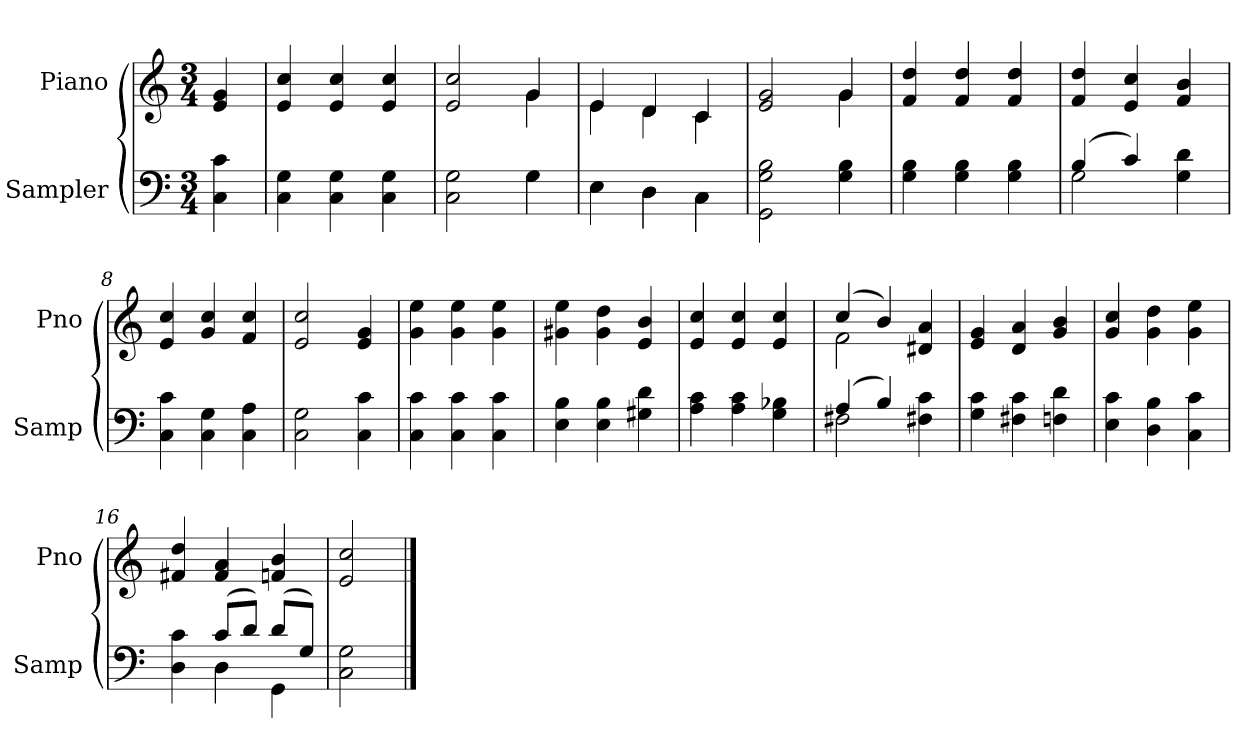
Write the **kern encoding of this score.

**kern	**kern
*part2	*part1
*staff2	*staff1
*I"Sampler	*I"Piano
*I'Samp	*I'Pno
*clefF4	*clefG2
*M3/4	*M3/4
=1	=1
4C 4c	4e 4g
=2	=2
4C 4G	4e 4cc
4C 4G	4e 4cc
4C 4G	4e 4cc
=3	=3
*^	*^
2C 2G	2ryy	2e 2cc	2ryy
4G\	4G	4g/	4g
=4	=4	=4	=4
4E\	4E	4e/	4e
4D\	4D	4d/	4d
4C\	4C	4c/	4c
*v	*v	*	*
=5	=5	=5
2GG 2G 2B	2e 2g	2ryy
4G 4B	4g/	4g
*	*v	*v
=6	=6
4G 4B	4f 4dd
4G 4B	4f 4dd
4G 4B	4f 4dd
=7	=7
*^	*
(4B/	2G	4f 4dd
4c/)	.	4e 4cc
4G 4d	4ryy	4f 4b
*v	*v	*
=8	=8
4C 4c	4e 4cc
4C 4G	4g 4cc
4C 4A	4f 4cc
=9	=9
2C 2G	2e 2cc
4C 4c	4e 4g
=10	=10
4C 4c	4g 4ee
4C 4c	4g 4ee
4C 4c	4g 4ee
=11	=11
4E 4B	4g#X 4ee
4E 4B	4g# 4dd
4G#X 4d	4e 4b
=12	=12
4A 4c	4e 4cc
4A 4c	4e 4cc
4G 4B-X	4e 4cc
=13	=13
*^	*^
(4A/	2F#	(4cc/	2f
4B/)	.	4b/)	.
4F#X 4c	4ryy	4d#X 4a	4ryy
*v	*v	*	*
*	*v	*v
=14	=14
4G 4c	4e 4g
4F#X 4c	4d 4a
4Fn 4d	4g 4b
=15	=15
4E 4c	4g 4cc
4D 4B	4g 4dd
4C 4c	4g 4ee
=16	=16
*^	*
4D 4c	4ryy	4f#X 4dd
(8c/L	4D	4f# 4a
8d/J)	.	.
(8d/L	4GG	4fn 4b
8G/J)	.	.
*v	*v	*
=17	=17
2C 2G	2e 2cc
==	==
*-	*-
